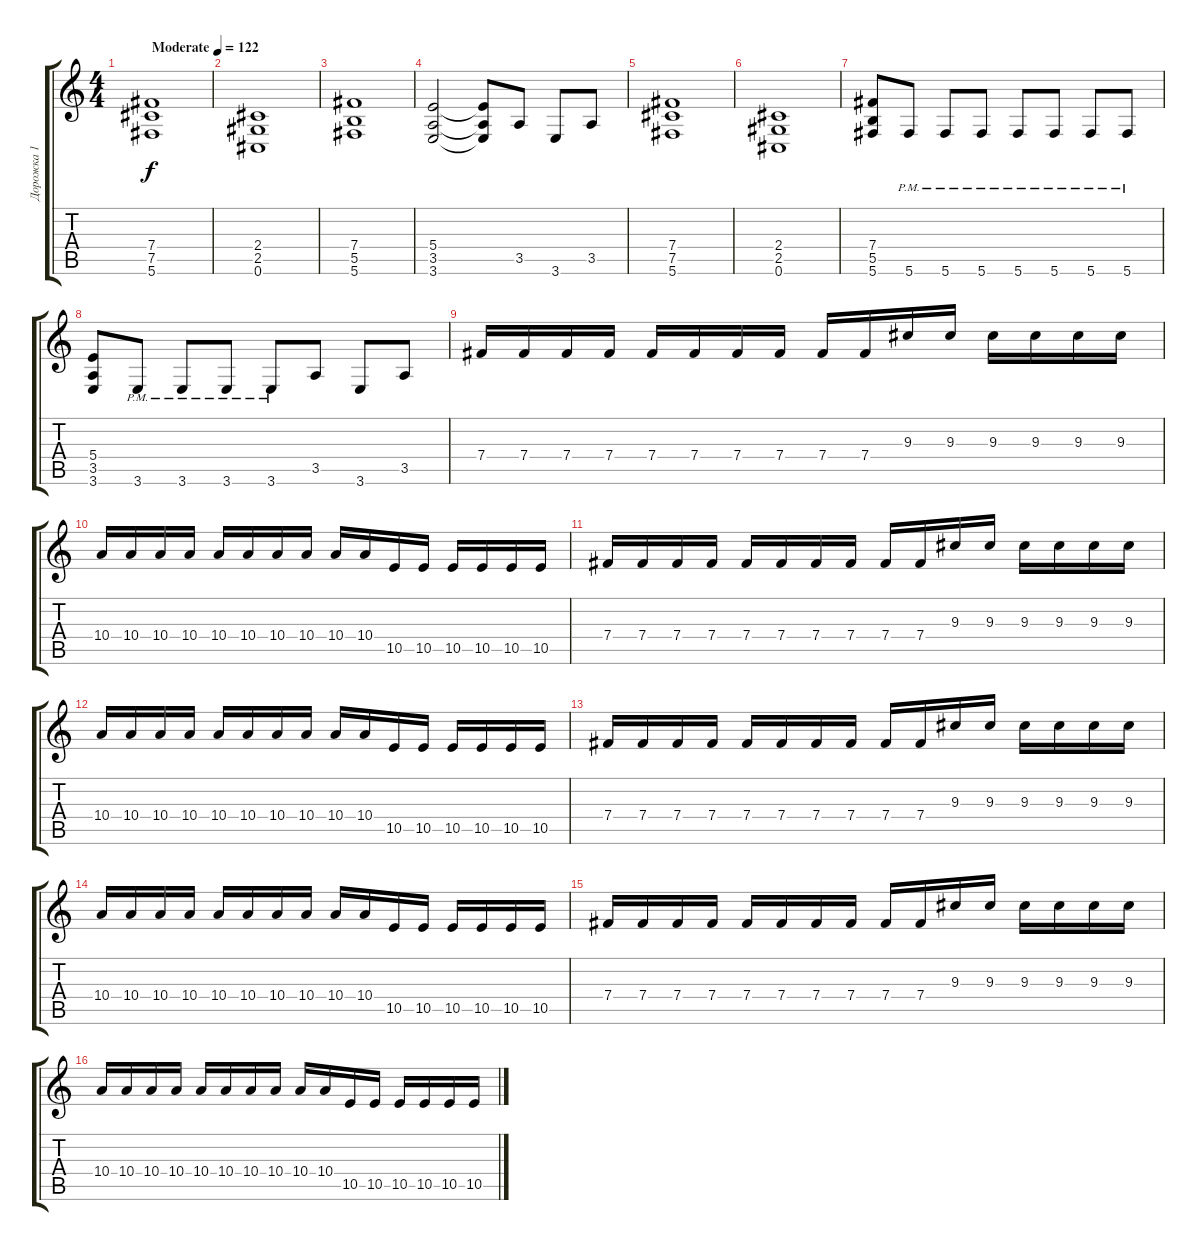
\track ("Дорожка 1" "Дорожка 1") {instrument distortionguitar}
\staff {score tabs}
\tuning (Db4 Ab3 E3 B2 Gb2 Db2) {hide}
\ts (4 4)
\tempo (122 "Moderate")
\clef g2
\ks c
(7.4 7.5 5.6).1{dy f instrument distortionguitar} |
(2.4 2.5 0.6).1 |
(7.4 5.5 5.6).1 |
(5.4 3.5 3.6).2 (5.4{t} 3.5{t} 3.6{t}).8 3.5.8 3.6.8 3.5.8 |
(7.4 7.5 5.6).1 |
(2.4 2.5 0.6).1 |
(7.4 5.5 5.6).8 5.6{pm}.8 5.6{pm}.8 5.6{pm}.8 5.6{pm}.8 5.6{pm}.8 5.6{pm}.8 5.6{pm}.8 |
(5.4 3.5 3.6).8 3.6{pm}.8 3.6{pm}.8 3.6{pm}.8 3.6{pm}.8 3.5.8 3.6.8 3.5.8 |
7.4.16 7.4.16 7.4.16 7.4.16 7.4.16 7.4.16 7.4.16 7.4.16 7.4.16 7.4.16 9.3.16 9.3.16 9.3.16 9.3.16 9.3.16 9.3.16 |
10.4.16 10.4.16 10.4.16 10.4.16 10.4.16 10.4.16 10.4.16 10.4.16 10.4.16 10.4.16 10.5.16 10.5.16 10.5.16 10.5.16 10.5.16 10.5.16 |
7.4.16 7.4.16 7.4.16 7.4.16 7.4.16 7.4.16 7.4.16 7.4.16 7.4.16 7.4.16 9.3.16 9.3.16 9.3.16 9.3.16 9.3.16 9.3.16 |
10.4.16 10.4.16 10.4.16 10.4.16 10.4.16 10.4.16 10.4.16 10.4.16 10.4.16 10.4.16 10.5.16 10.5.16 10.5.16 10.5.16 10.5.16 10.5.16 |
7.4.16 7.4.16 7.4.16 7.4.16 7.4.16 7.4.16 7.4.16 7.4.16 7.4.16 7.4.16 9.3.16 9.3.16 9.3.16 9.3.16 9.3.16 9.3.16 |
10.4.16 10.4.16 10.4.16 10.4.16 10.4.16 10.4.16 10.4.16 10.4.16 10.4.16 10.4.16 10.5.16 10.5.16 10.5.16 10.5.16 10.5.16 10.5.16 |
7.4.16 7.4.16 7.4.16 7.4.16 7.4.16 7.4.16 7.4.16 7.4.16 7.4.16 7.4.16 9.3.16 9.3.16 9.3.16 9.3.16 9.3.16 9.3.16 |
10.4.16 10.4.16 10.4.16 10.4.16 10.4.16 10.4.16 10.4.16 10.4.16 10.4.16 10.4.16 10.5.16 10.5.16 10.5.16 10.5.16 10.5.16 10.5.16
